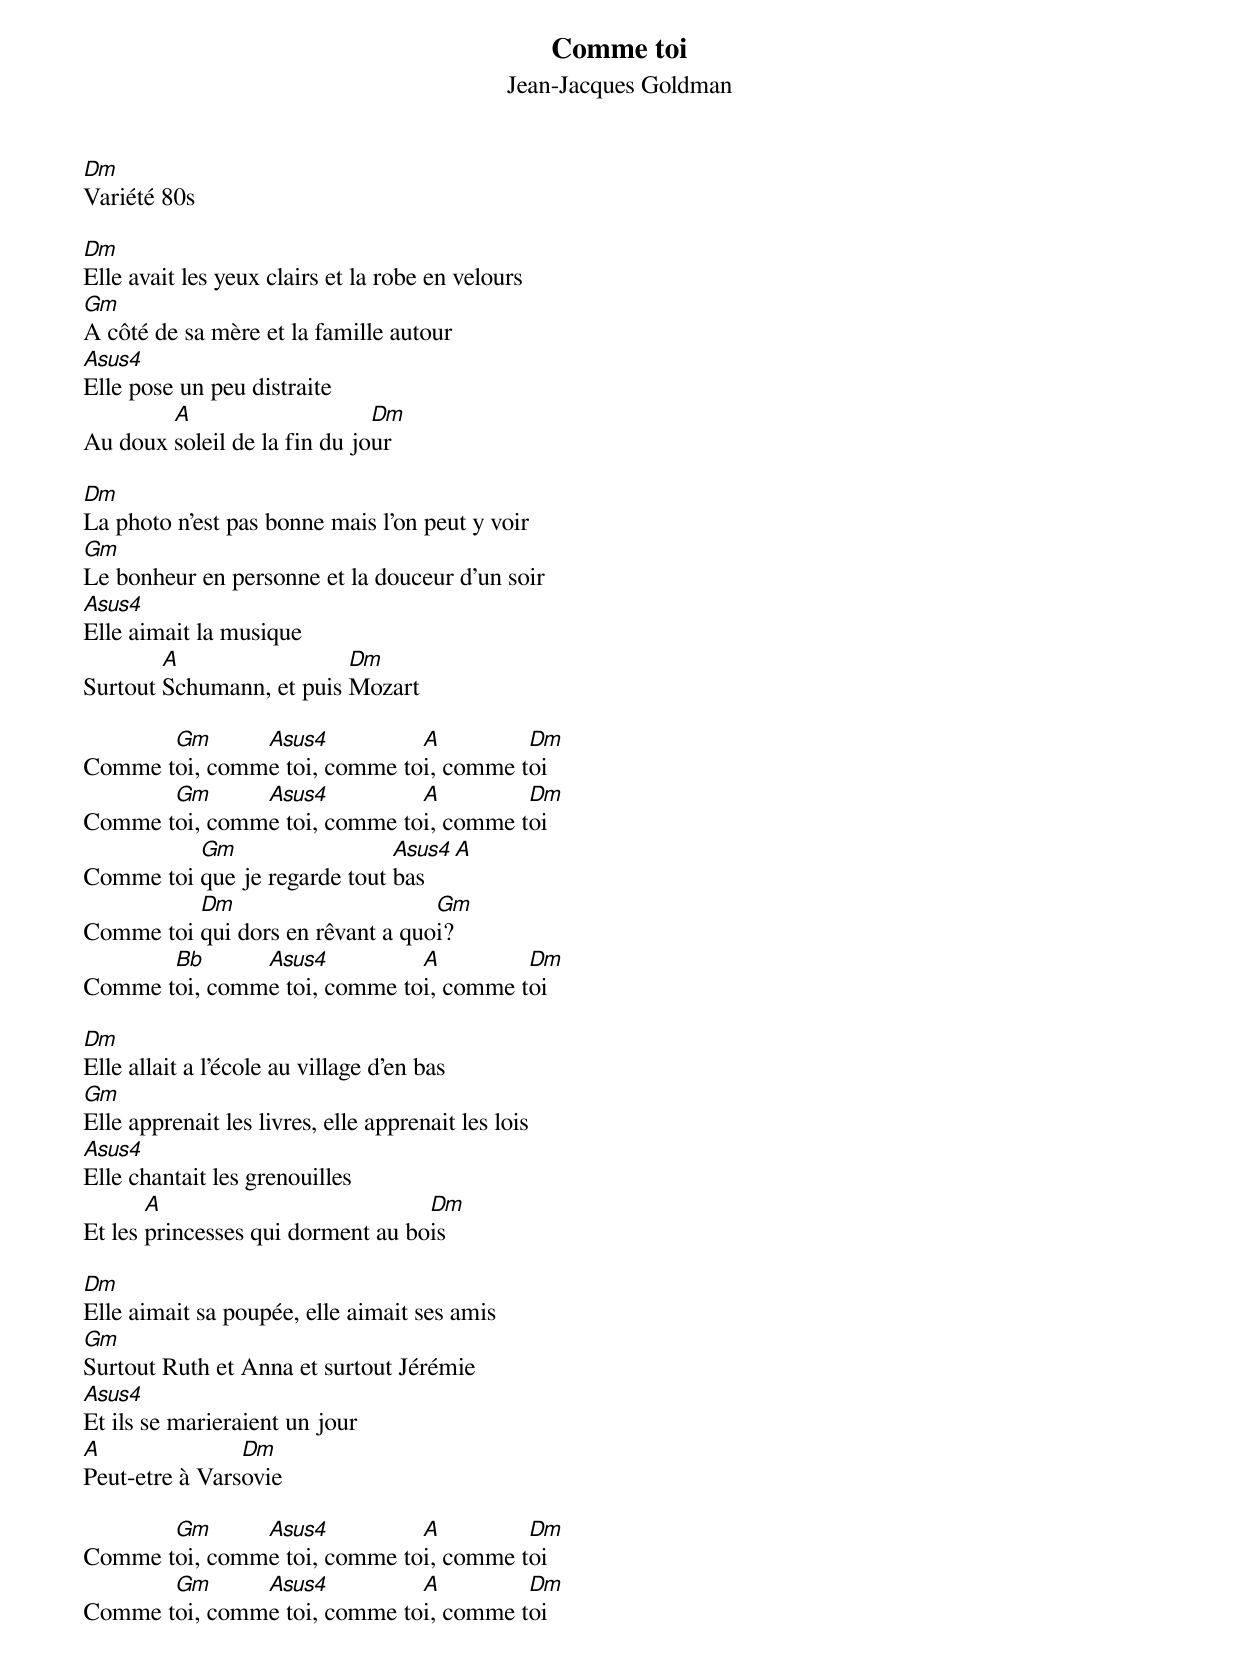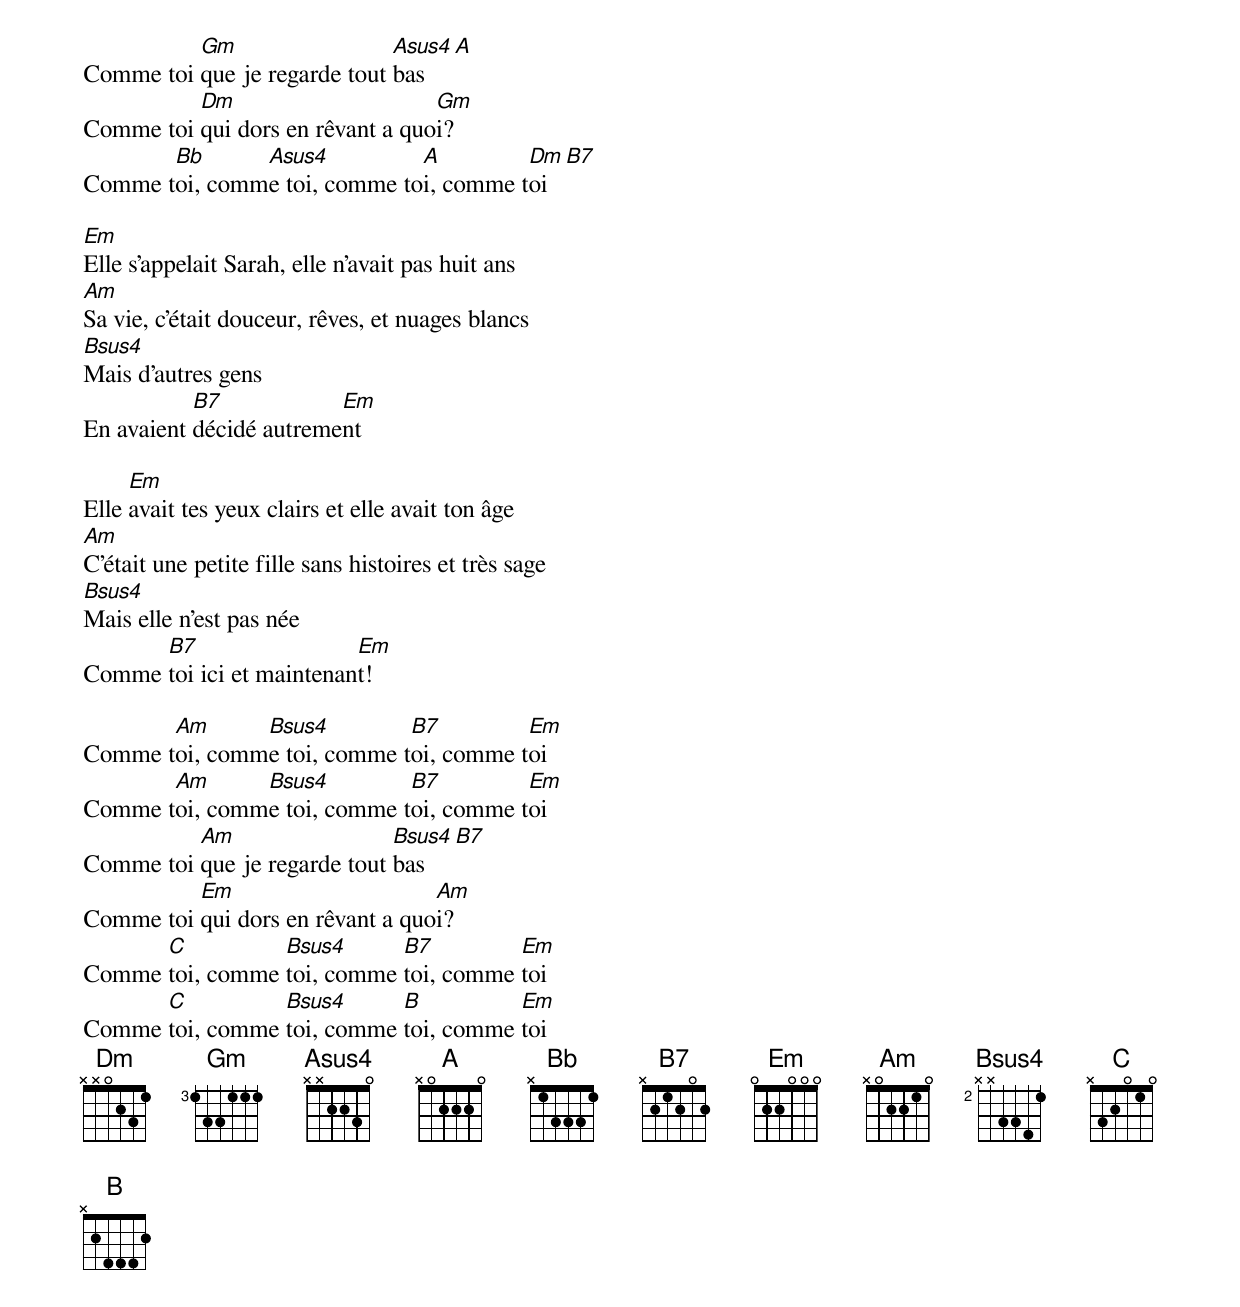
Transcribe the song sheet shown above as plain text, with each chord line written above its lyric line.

Comme toi
Jean-Jacques Goldman
Dm
Variété 80s

Dm
Elle avait les yeux clairs et la robe en velours
Gm
A côté de sa mère et la famille autour
Asus4
Elle pose un peu distraite
        A                     Dm
Au doux soleil de la fin du jour

Dm
La photo n'est pas bonne mais l'on peut y voir
Gm
Le bonheur en personne et la douceur d'un soir
Asus4
Elle aimait la musique
        A                 Dm
Surtout Schumann, et puis Mozart

       Gm      Asus4          A         Dm
Comme toi, comme toi, comme toi, comme toi
       Gm      Asus4          A         Dm
Comme toi, comme toi, comme toi, comme toi
          Gm                  Asus4 A
Comme toi que je regarde tout bas
          Dm                      Gm
Comme toi qui dors en rêvant а quoi?
       Bb      Asus4          A         Dm
Comme toi, comme toi, comme toi, comme toi

Dm
Elle allait а l'école au village d'en bas
Gm
Elle apprenait les livres, elle apprenait les lois
Asus4
Elle chantait les grenouilles
       A                           Dm
Et les princesses qui dorment au bois

Dm
Elle aimait sa poupée, elle aimait ses amis
Gm
Surtout Ruth et Anna et surtout Jérémie
Asus4
Et ils se marieraient un jour
A               Dm
Peut-etre à Varsovie

       Gm      Asus4          A         Dm
Comme toi, comme toi, comme toi, comme toi
       Gm      Asus4          A         Dm
Comme toi, comme toi, comme toi, comme toi
          Gm                  Asus4 A
Comme toi que je regarde tout bas
          Dm                      Gm
Comme toi qui dors en rêvant а quoi?
       Bb      Asus4          A         Dm  B7
Comme toi, comme toi, comme toi, comme toi

Em
Elle s'appelait Sarah, elle n'avait pas huit ans
Am
Sa vie, c'était douceur, rêves, et nuages blancs
Bsus4
Mais d'autres gens
           B7            Em
En avaient décidé autrement

     Em
Elle avait tes yeux clairs et elle avait ton âge
Am
C'était une petite fille sans histoires et très sage
Bsus4
Mais elle n'est pas née
      B7                  Em
Comme toi ici et maintenant!

       Am      Bsus4         B7         Em
Comme toi, comme toi, comme toi, comme toi
       Am      Bsus4         B7         Em
Comme toi, comme toi, comme toi, comme toi
          Am                  Bsus4 B7
Comme toi que je regarde tout bas
          Em                      Am
Comme toi qui dors en rêvant а quoi?
      C          Bsus4      B7         Em
Comme toi, comme toi, comme toi, comme toi
      C          Bsus4      B          Em
Comme toi, comme toi, comme toi, comme toi
